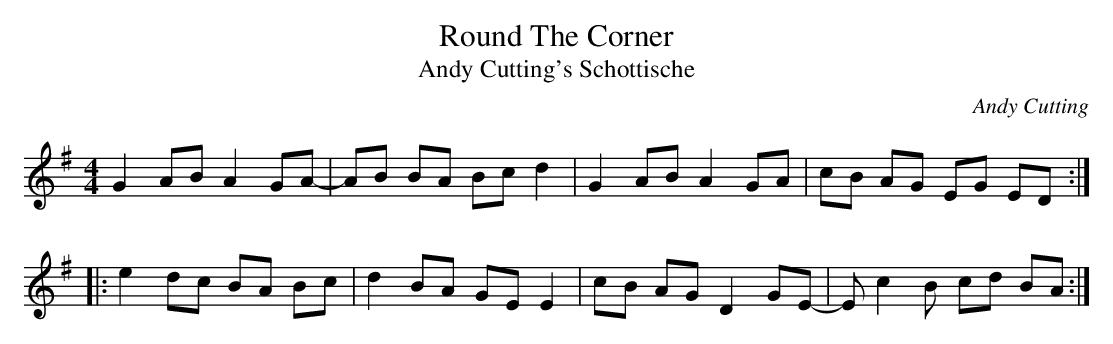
X:1
T:Round The Corner
T:Andy Cutting's Schottische
C:Andy Cutting
M:4/4
L:1/8
K:Gmaj
G2 AB A2 GA- | AB BA Bc d2 | G2 AB A2 GA | cB AG EG ED :|
|:e2 dc BA Bc | d2 BA GE E2 | cB AG D2 GE- | E c2 B cd BA :|
